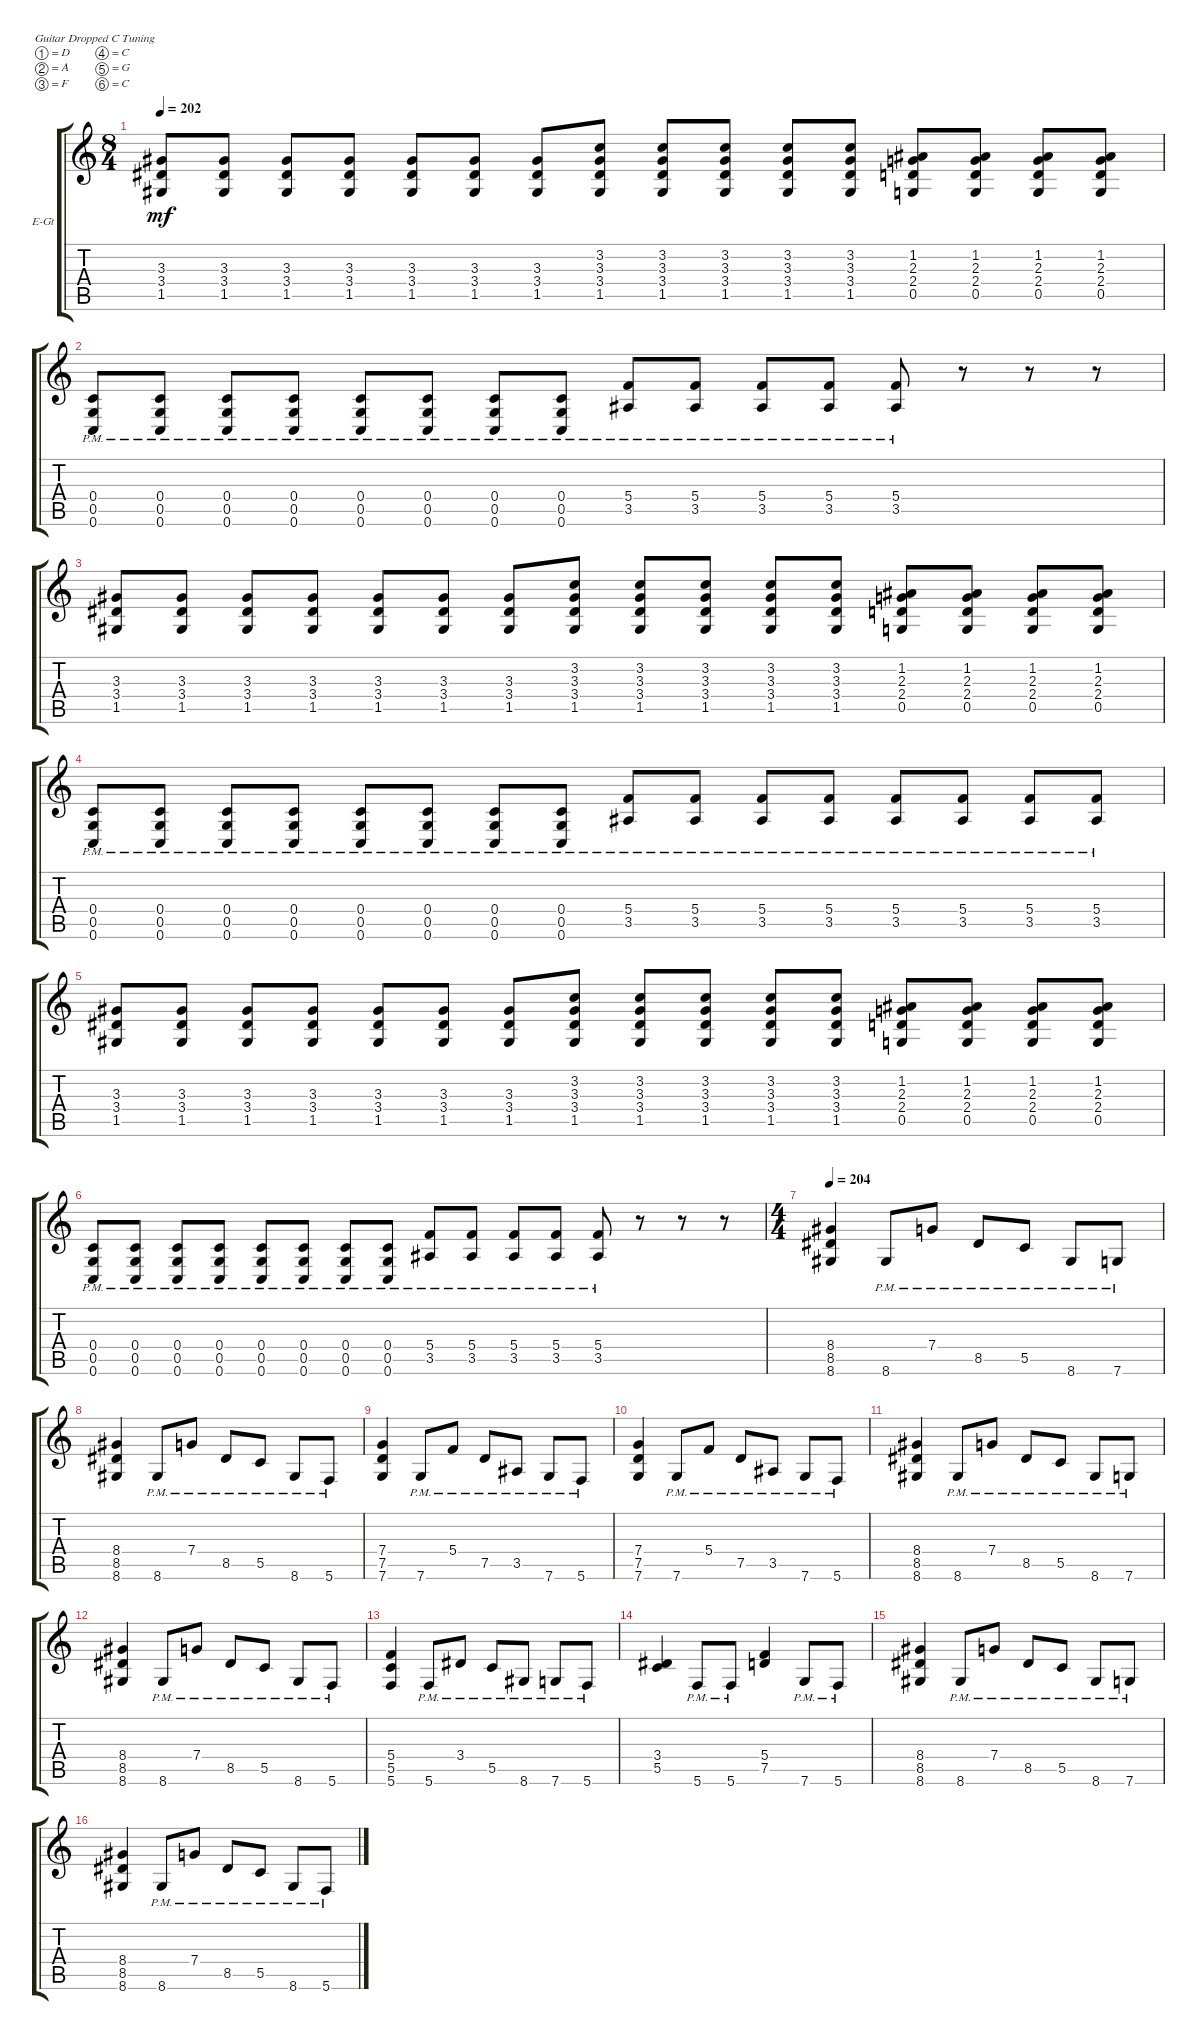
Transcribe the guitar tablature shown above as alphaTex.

\defaultSystemsLayout 4
\bracketExtendMode groupsimilarinstruments
\firstSystemTrackNameOrientation horizontal
\otherSystemsTrackNameOrientation horizontal
\track ("Rhythm Guitar" "E-Gt") {instrument distortionguitar}
\staff {score tabs}
\tuning (D4 A3 F3 C3 G2 C2)
\ts (8 4)
\tempo 202
\clef g2
\ks c
(1.5 3.4 3.3).8{dy mf} (3.3 3.4 1.5).8 (3.4 3.3 1.5).8 (3.3 3.4 1.5).8 (1.5 3.4 3.3).8 (3.3 3.4 1.5).8 (3.4 3.3 1.5).8 (3.2 3.3 3.4 1.5).8 (1.5 3.4 3.3 3.2).8 (3.2 3.3 3.4 1.5).8 (3.2 3.4 3.3 1.5).8 (3.2 3.3 3.4 1.5).8 (0.5 2.4 2.3 1.2).8 (0.5 2.4 2.3 1.2).8 (1.2 2.3 2.4 0.5).8 (2.4 2.3 1.2 0.5).8 |
(0.5{pm} 0.6{pm} 0.4{pm}).8 (0.5{pm} 0.6{pm} 0.4{pm}).8 (0.5{pm} 0.4{pm} 0.6{pm}).8 (0.5{pm} 0.6{pm} 0.4{pm}).8 (0.5{pm} 0.4{pm} 0.6{pm}).8 (0.6{pm} 0.5{pm} 0.4{pm}).8 (0.4{pm} 0.5{pm} 0.6{pm}).8 (0.6{pm} 0.5{pm} 0.4{pm}).8 (3.5{pm} 5.4{pm}).8 (3.5{pm} 5.4{pm}).8 (3.5{pm} 5.4{pm}).8 (3.5{pm} 5.4{pm}).8 (3.5{pm} 5.4{pm}).8 r.8 r.8 r.8 |
(1.5 3.4 3.3).8 (3.3 3.4 1.5).8 (3.4 3.3 1.5).8 (3.3 3.4 1.5).8 (1.5 3.4 3.3).8 (3.3 3.4 1.5).8 (3.4 3.3 1.5).8 (3.2 3.3 3.4 1.5).8 (1.5 3.4 3.3 3.2).8 (3.2 3.3 3.4 1.5).8 (3.2 3.4 3.3 1.5).8 (3.2 3.3 3.4 1.5).8 (0.5 2.4 2.3 1.2).8 (0.5 2.4 2.3 1.2).8 (1.2 2.3 2.4 0.5).8 (2.4 2.3 1.2 0.5).8 |
(0.5{pm} 0.6{pm} 0.4{pm}).8 (0.5{pm} 0.6{pm} 0.4{pm}).8 (0.5{pm} 0.4{pm} 0.6{pm}).8 (0.5{pm} 0.6{pm} 0.4{pm}).8 (0.5{pm} 0.4{pm} 0.6{pm}).8 (0.6{pm} 0.5{pm} 0.4{pm}).8 (0.4{pm} 0.5{pm} 0.6{pm}).8 (0.6{pm} 0.5{pm} 0.4{pm}).8 (3.5{pm} 5.4{pm}).8 (3.5{pm} 5.4{pm}).8 (3.5{pm} 5.4{pm}).8 (3.5{pm} 5.4{pm}).8 (3.5{pm} 5.4{pm}).8 (3.5{pm} 5.4{pm}).8 (3.5{pm} 5.4{pm}).8 (3.5{pm} 5.4{pm}).8 |
(1.5 3.4 3.3).8 (3.3 3.4 1.5).8 (3.4 3.3 1.5).8 (3.3 3.4 1.5).8 (1.5 3.4 3.3).8 (3.3 3.4 1.5).8 (3.4 3.3 1.5).8 (3.2 3.3 3.4 1.5).8 (1.5 3.4 3.3 3.2).8 (3.2 3.3 3.4 1.5).8 (3.2 3.4 3.3 1.5).8 (3.2 3.3 3.4 1.5).8 (0.5 2.4 2.3 1.2).8 (0.5 2.4 2.3 1.2).8 (1.2 2.3 2.4 0.5).8 (2.4 2.3 1.2 0.5).8 |
(0.5{pm} 0.6{pm} 0.4{pm}).8 (0.5{pm} 0.6{pm} 0.4{pm}).8 (0.5{pm} 0.4{pm} 0.6{pm}).8 (0.5{pm} 0.6{pm} 0.4{pm}).8 (0.5{pm} 0.4{pm} 0.6{pm}).8 (0.6{pm} 0.5{pm} 0.4{pm}).8 (0.4{pm} 0.5{pm} 0.6{pm}).8 (0.6{pm} 0.5{pm} 0.4{pm}).8 (3.5{pm} 5.4{pm}).8 (3.5{pm} 5.4{pm}).8 (3.5{pm} 5.4{pm}).8 (3.5{pm} 5.4{pm}).8 (3.5{pm} 5.4{pm}).8 r.8 r.8 r.8 |
\ts (4 4)
\tempo 204
(8.6 8.5 8.4).4 8.6{pm}.8 7.4{pm}.8 8.5{pm}.8 5.5{pm}.8 8.6{pm}.8 7.6{pm}.8 |
(8.6 8.5 8.4).4 8.6{pm}.8 7.4{pm}.8 8.5{pm}.8 5.5{pm}.8 8.6{pm}.8 5.6{pm}.8 |
(7.6 7.5 7.4).4 7.6{pm}.8 5.4{pm}.8 7.5{pm}.8 3.5{pm}.8 7.6{pm}.8 5.6{pm}.8 |
(7.6 7.5 7.4).4 7.6{pm}.8 5.4{pm}.8 7.5{pm}.8 3.5{pm}.8 7.6{pm}.8 5.6{pm}.8 |
(8.6 8.5 8.4).4 8.6{pm}.8 7.4{pm}.8 8.5{pm}.8 5.5{pm}.8 8.6{pm}.8 7.6{pm}.8 |
(8.6 8.5 8.4).4 8.6{pm}.8 7.4{pm}.8 8.5{pm}.8 5.5{pm}.8 8.6{pm}.8 5.6{pm}.8 |
(5.6 5.5 5.4).4 5.6{pm}.8 3.4{pm}.8 5.5{pm}.8 8.6{pm}.8 7.6{pm}.8 5.6{pm}.8 |
(5.5 3.4).4 5.6{pm}.8 5.6{pm}.8 (5.4 7.5).4 7.6{pm}.8 5.6{pm}.8 |
(8.6 8.5 8.4).4 8.6{pm}.8 7.4{pm}.8 8.5{pm}.8 5.5{pm}.8 8.6{pm}.8 7.6{pm}.8 |
(8.6 8.5 8.4).4 8.6{pm}.8 7.4{pm}.8 8.5{pm}.8 5.5{pm}.8 8.6{pm}.8 5.6{pm}.8
